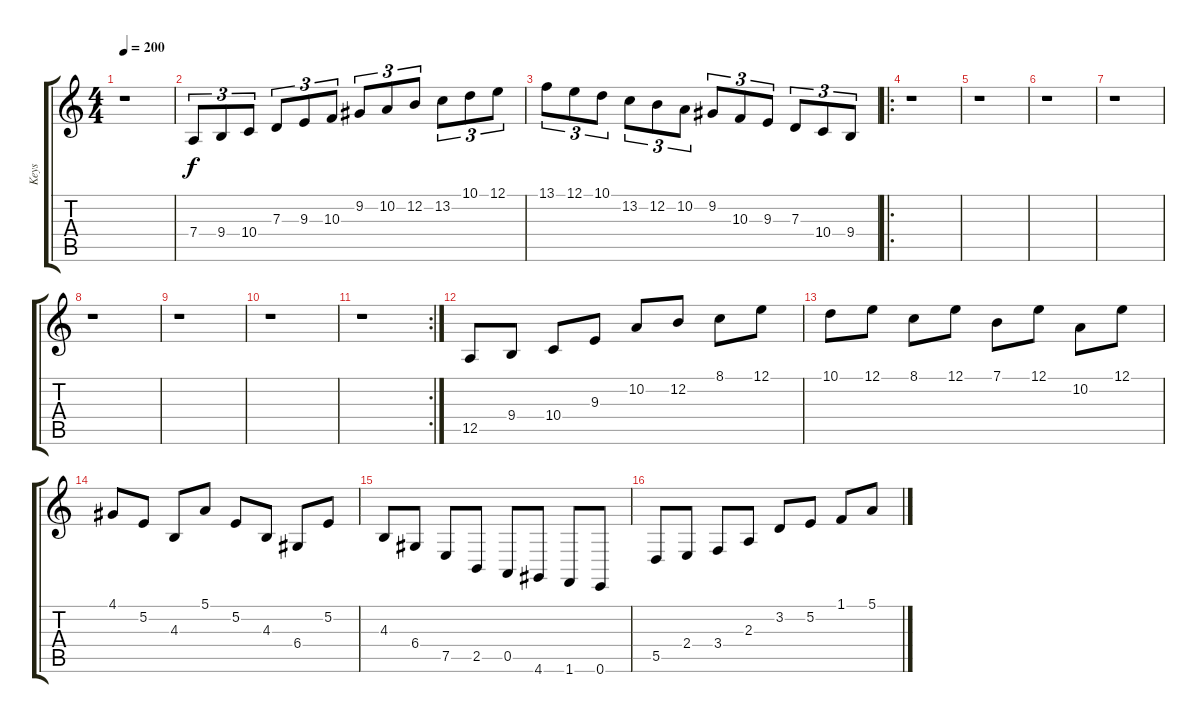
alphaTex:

\track ("Keys" "Keys") {instrument harpsichord}
\staff {score tabs}
\tuning (E4 B3 G3 D3 A2 E2) {hide}
\ts (4 4)
\tempo 200
\clef g2
\ks c
r.1{dy f} |
7.4.8{tu (3 2)} 9.4.8{tu (3 2)} 10.4.8{tu (3 2)} 7.3.8{tu (3 2)} 9.3.8{tu (3 2)} 10.3.8{tu (3 2)} 9.2.8{tu (3 2)} 10.2.8{tu (3 2)} 12.2.8{tu (3 2)} 13.2.8{tu (3 2)} 10.1.8{tu (3 2)} 12.1.8{tu (3 2)} |
13.1.8{tu (3 2)} 12.1.8{tu (3 2)} 10.1.8{tu (3 2)} 13.2.8{tu (3 2)} 12.2.8{tu (3 2)} 10.2.8{tu (3 2)} 9.2.8{tu (3 2)} 10.3.8{tu (3 2)} 9.3.8{tu (3 2)} 7.3.8{tu (3 2)} 10.4.8{tu (3 2)} 9.4.8{tu (3 2)} |
\ro
r.1 |
r.1 |
r.1 |
r.1 |
r.1 |
r.1 |
r.1 |
\rc 2
r.1 |
12.5.8 9.4.8 10.4.8 9.3.8 10.2.8 12.2.8 8.1.8 12.1.8 |
10.1.8 12.1.8 8.1.8 12.1.8 7.1.8 12.1.8 10.2.8 12.1.8 |
4.1.8 5.2.8 4.3.8 5.1.8 5.2.8 4.3.8 6.4.8 5.2.8 |
4.3.8 6.4.8 7.5.8 2.5.8 0.5.8 4.6.8 1.6.8 0.6.8 |
5.5.8 2.4.8 3.4.8 2.3.8 3.2.8 5.2.8 1.1.8 5.1.8
